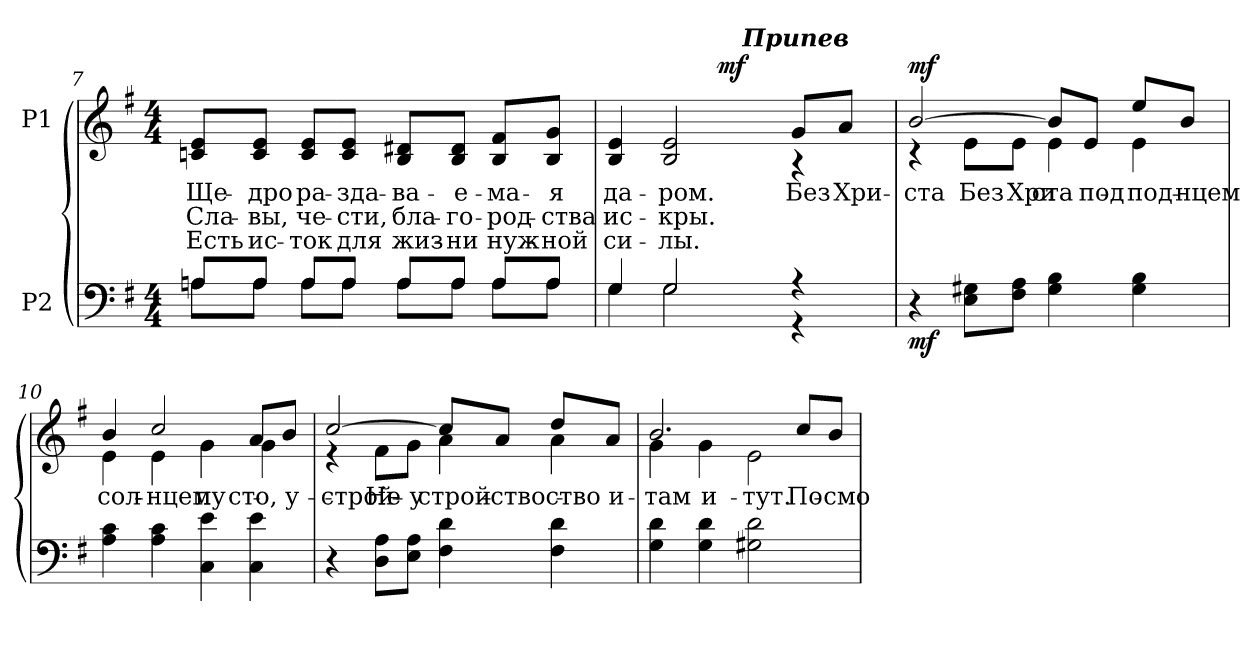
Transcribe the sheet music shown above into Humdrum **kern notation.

**kern	**dynam	**kern	**text	**text	**text	**dynam
*part2	*part2	*part1	*part1	*part1	*part1	*part1
*staff2	*staff2	*staff1	*staff1	*staff1	*staff1	*staff1
*I"P2	*	*I"P1	*	*	*	*
*clefF4	*	*clefG2	*	*	*	*
*k[f#]	*	*k[f#]	*	*	*	*
*e:	*	*e:	*	*	*	*
*M4/4	*	*M4/4	*	*	*	*
=7	=7	=7	=7	=7	=7	=7
*^	*	*	*	*	*	*
!	!	!	!	!LO:LY:b:color=#000000	!LO:LY:b:color=#000000	!LO:LY:b:color=#000000	!
8Ani/L	8Ai\L	.	8cni/ 8ei/L	Ще-	Сла-	Есть	.
!	!	!	!	!LO:LY:b:color=#000000	!LO:LY:b:color=#000000	!LO:LY:b:color=#000000	!
8Ai/J	8Ai\J	.	8ci/ 8ei/J	-дро	-вы,	ис-	.
!	!	!	!	!LO:LY:b:color=#000000	!LO:LY:b:color=#000000	!LO:LY:b:color=#000000	!
8Ai/L	8Ai\L	.	8ci/ 8ei/L	ра-	че-	-ток	.
!	!	!	!	!LO:LY:b:color=#000000	!LO:LY:b:color=#000000	!LO:LY:b:color=#000000	!
8Ai/J	8Ai\J	.	8ci/ 8ei/J	-зда-	-сти,	для	.
!	!	!	!	!LO:LY:b:color=#000000	!LO:LY:b:color=#000000	!LO:LY:b:color=#000000	!
8Ai/L	8Ai\L	.	8Bi/ 8d#Xi/L	-ва-	бла-	жиз-	.
!	!	!	!	!LO:LY:b:color=#000000	!LO:LY:b:color=#000000	!LO:LY:b:color=#000000	!
8Ai/J	8Ai\J	.	8Bi/ 8d#i/J	-е-	-го-	-ни	.
!	!	!	!	!LO:LY:b:color=#000000	!LO:LY:b:color=#000000	!LO:LY:b:color=#000000	!
8Ai/L	8Ai\L	.	8Bi/ 8f#i/L	-ма-	-род-	нуж-	.
!	!	!	!	!LO:LY:b:color=#000000	!LO:LY:b:color=#000000	!LO:LY:b:color=#000000	!
8Ai/J	8Ai\J	.	8Bi/ 8gi/J	-я	-ства	-ной	.
!!LO:LB:g=z
=8	=8	=8	=8	=8	=8	=8	=8
!	!	!	!	!LO:LY:b:color=#000000	!LO:LY:b:color=#000000	!LO:LY:b:color=#000000	!
*	*	*	*^	*	*	*	*
*	*	*	*	*^	*	*	*	*
*	*	*	*	*	*^	*	*	*	*
4Gi/	4Gi\	.	4Bi/ 4ei	2.ryy	2ryy	2ryy	да-	ис-	си-	.
!	!	!	!	!	!	!	!LO:LY:b:color=#000000	!LO:LY:b:color=#000000	!LO:LY:b:color=#000000	!
2Gi/	2Gi\	.	2Bi/ 2ei	.	.	.	-ром.	-кры.	-лы.	.
.	.	.	.	.	2ryy	32ryy	.	.	.	mf
.	.	.	.	.	.	128.ryy	.	.	.	.
!	!	!	!	!	!	!LO:TX:a:Bi:t=Припев	!	!	!	!
.	.	.	.	.	.	4ryy	.	.	.	.
!	!	!	!	!	!	!	!LO:LY:a:color=#000000	!	!	!
4r	4r	.	8gi/L	4r	.	.	Без	.	.	.
.	.	.	.	.	.	8ryy	.	.	.	.
!	!	!	!	!	!	!	!LO:LY:a:color=#000000	!	!	!
.	.	.	8ai/J	.	.	.	Хри-	.	.	.
.	.	.	.	.	.	16ryy	.	.	.	.
.	.	.	.	.	.	64ryy	.	.	.	.
.	.	.	.	.	.	256ryy	.	.	.	.
*v	*v	*	*	*	*	*	*	*	*	*
*	*	*v	*v	*v	*v	*	*	*	*
=9	=9	=9	=9	=9	=9	=9
*^	*	*^	*	*	*	*
*	*	*	*	*^	*	*	*	*
*	*	*	*	*	*^	*	*	*	*
!	!	!	!	!	!	!	!LO:LY:a:color=#000000	!	!	!
*v	*v	*	*	*	*	*	*	*	*	*
*	*	*	*v	*v	*v	*	*	*	*
4r	mf	[>2bi/	4r	-ста	.	.	mf
!	!	!	!	!LO:LY:b:color=#000000	!	!	!
8Ei\ 8G#Xi\L	.	.	8ei\L	Без	.	.	.
!	!	!	!	!LO:LY:b:color=#000000	!	!	!
8F#i\ 8Ai\J	.	.	8ei\J	Хри-	.	.	.
!	!	!	!	!LO:LY:b:color=#000000	!	!	!
4G#i\ 4Bi	.	8bi/L]	4ei\	-ста	.	.	.
!	!	!	!	!LO:LY:a:color=#000000	!	!	!
.	.	8ei/J	.	под	.	.	.
!	!	!	!	!LO:LY:a:color=#000000	!	!	!
!	!	!	!	!LO:LY:b:color=#000000	!	!	!
4G#i\ 4Bi	.	8eei/L	4ei\	под	.	.	.
!	!	!	!	!LO:LY:a:color=#000000	!	!	!
.	.	8bi/J	.	-нцем	.	.	.
=10	=10	=10	=10	=10	=10	=10	=10
!	!	!	!	!LO:LY:a:color=#000000	!	!	!
!	!	!	!	!LO:LY:b:color=#000000	!	!	!
4Ai\ 4ci	.	4bi/	4ei\	сол-	.	.	.
!	!	!	!	!LO:LY:a:color=#000000	!	!	!
!	!	!	!	!LO:LY:b:color=#000000	!	!	!
4Ai\ 4ci	.	2cci/	4ei\	-нцем	.	.	.
!	!	!	!	!LO:LY:b:color=#000000	!	!	!
4Ci\ 4ei	.	.	4gi\	пу-	.	.	.
!	!	!	!	!LO:LY:a:color=#000000	!	!	!
!	!	!	!	!LO:LY:b:color=#000000	!	!	!
4Ci\ 4ei	.	8ai/L	4gi\	-сто,	.	.	.
!	!	!	!	!LO:LY:a:color=#000000	!	!	!
.	.	8bi/J	.	-у-	.	.	.
=11	=11	=11	=11	=11	=11	=11	=11
!	!	!	!	!LO:LY:a:color=#000000	!	!	!
4r	.	[>2cci/	4r	-строй-	.	.	.
!	!	!	!	!LO:LY:b:color=#000000	!	!	!
8Di\ 8Ai\L	.	.	8f#i\L	Не-	.	.	.
!	!	!	!	!LO:LY:b:color=#000000	!	!	!
8Ei\ 8Ai\J	.	.	8gi\J	-у-	.	.	.
!	!	!	!	!LO:LY:b:color=#000000	!	!	!
4F#i\ 4di	.	8cci/L]	4ai\	-строй-	.	.	.
!	!	!	!	!LO:LY:a:color=#000000	!	!	!
.	.	8ai/J	.	-ство	.	.	.
!	!	!	!	!LO:LY:a:color=#000000	!	!	!
!	!	!	!	!LO:LY:b:color=#000000	!	!	!
4F#i\ 4di	.	8ddi/L	4ai\	-ство	.	.	.
!	!	!	!	!LO:LY:a:color=#000000	!	!	!
.	.	8ai/J	.	и	.	.	.
!!LO:LB:g=z	!!
=12	=12	=12	=12	=12	=12	=12	=12
!	!	!	!	!LO:LY:a:color=#000000	!	!	!
!	!	!	!	!LO:LY:b:color=#000000	!	!	!
4Gi\ 4di	.	2.bi/	4gi\	там-	.	.	.
!	!	!	!	!LO:LY:b:color=#000000	!	!	!
4Gi\ 4di	.	.	4gi\	-и	.	.	.
!	!	!	!	!LO:LY:b:color=#000000	!	!	!
2G#Xi\ 2di	.	.	2ei\	тут.	.	.	.
!	!	!	!	!LO:LY:a:color=#000000	!	!	!
.	.	8cci/L	.	По-	.	.	.
!	!	!	!	!LO:LY:a:color=#000000	!	!	!
.	.	8bi/J	.	-смо-	.	.	.
*	*	*v	*v	*	*	*	*
=	=	=	=	=	=	=
*-	*-	*-	*-	*-	*-	*-
